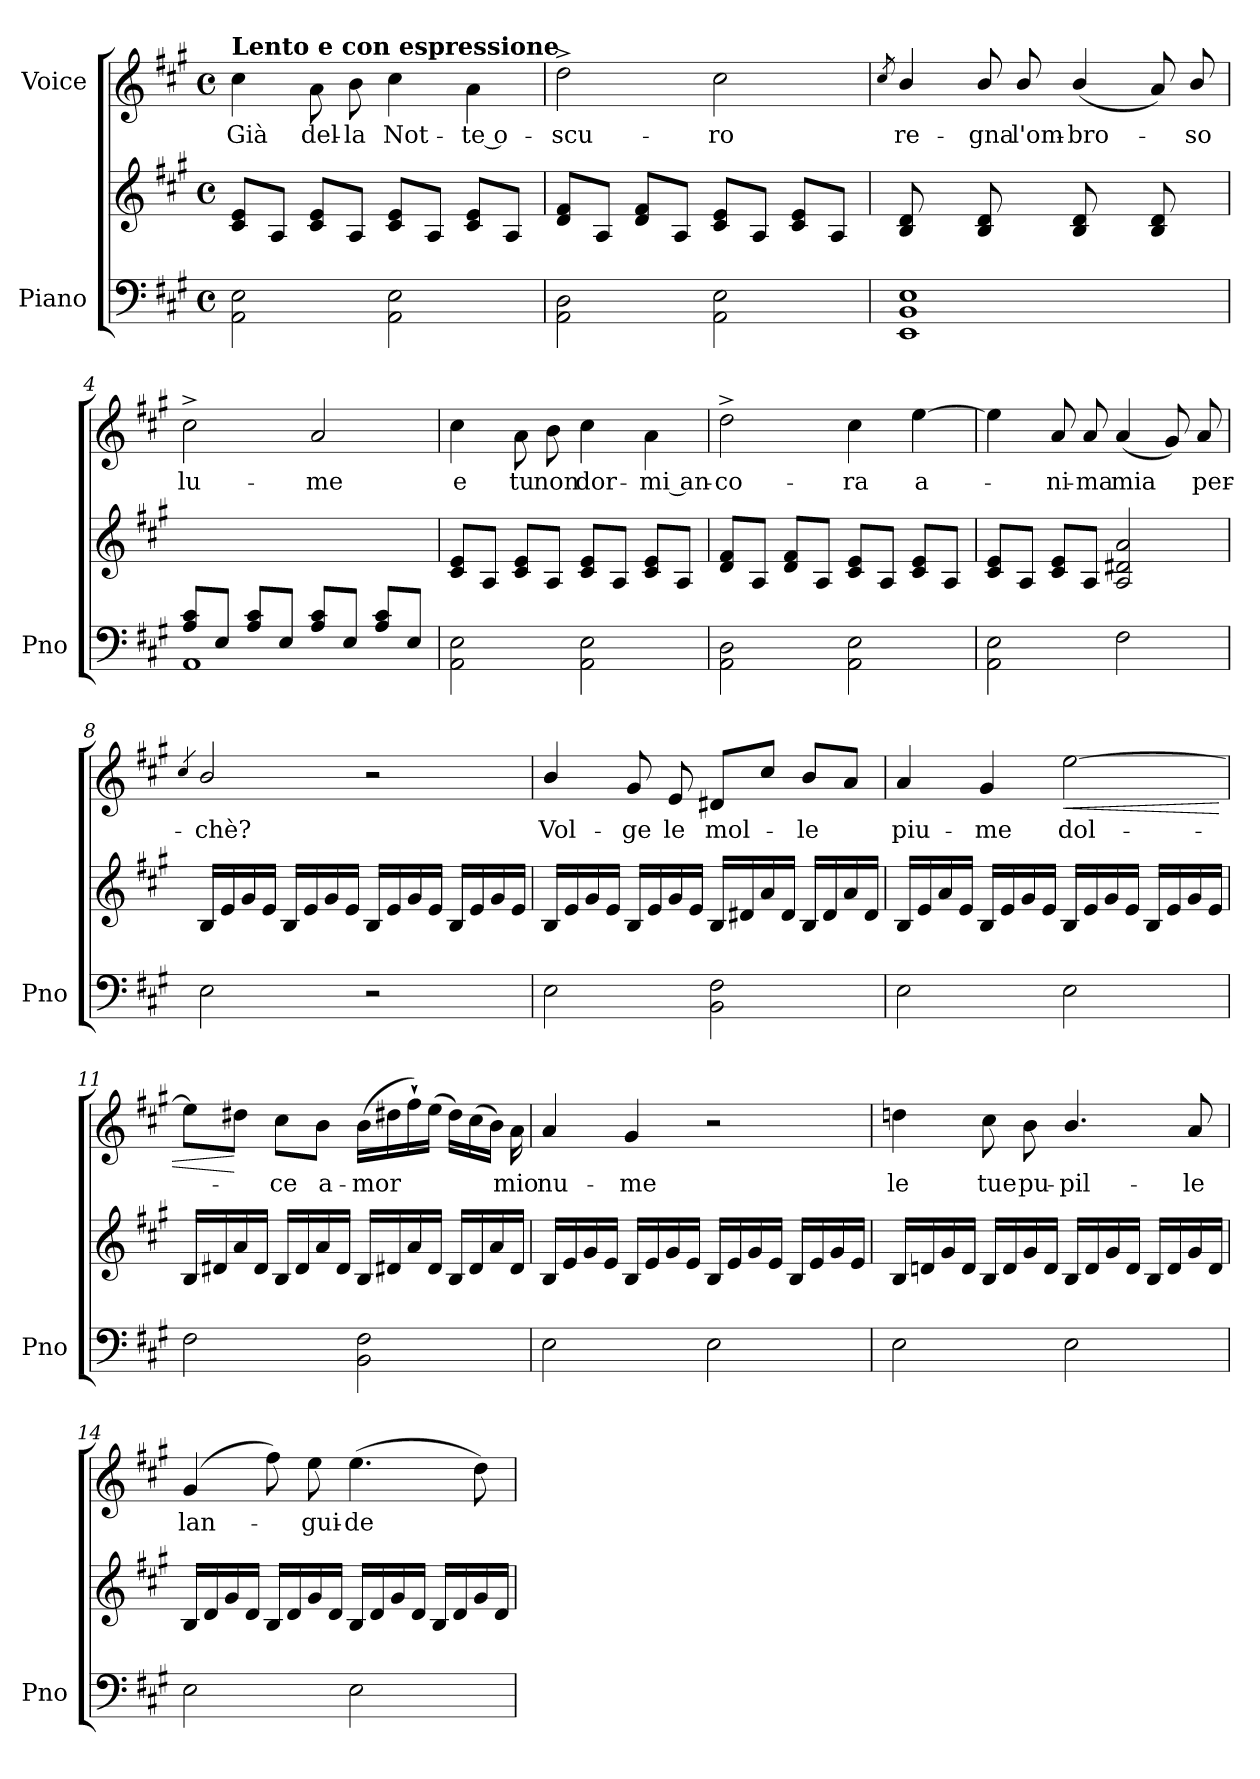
**kern	**kern	**kern	**text	**dynam
*part2	*part2	*part1	*part1	*part1
*staff3	*staff2	*staff1	*staff1	*staff1
*I"Piano	*	*I"Voice	*	*
*I'Pno	*	*	*	*
*clefF4	*clefG2	*clefG2	*	*
*k[f#c#g#]	*k[f#c#g#]	*k[f#c#g#]	*	*
*M4/4	*M4/4	*M4/4	*	*
*met(c)	*met(c)	*met(c)	*	*
=1	=1	=1	=1	=1
!	!	!LO:TX:a:B:t=Lento e con espressione	!	!
!	!	!	!LO:LY:b	!
2AA\ 2E\	8c#/ 8e/L	4cc#\	Già	.
.	8A/J	.	.	.
!	!	!	!LO:LY:b	!
.	8c#/ 8e/L	8a\	del-	.
!	!	!	!LO:LY:b	!
.	8A/J	8b\	-la	.
!	!	!	!LO:LY:b	!
2AA\ 2E\	8c#/ 8e/L	4cc#\	Not-	.
.	8A/J	.	.	.
!	!	!	!LO:LY:b	!
.	8c#/ 8e/L	4a\	-te o-	.
.	8A/J	.	.	.
=2	=2	=2	=2	=2
!	!	!	!LO:LY:b	!
2AA\ 2D\	8d/ 8f#/L	2dd^\	-scu-	.
.	8A/J	.	.	.
.	8d/ 8f#/L	.	.	.
.	8A/J	.	.	.
!	!	!	!LO:LY:b	!
2AA\ 2E\	8c#/ 8e/L	2cc#\	-ro	.
.	8A/J	.	.	.
.	8c#/ 8e/L	.	.	.
.	8A/J	.	.	.
=3	=3	=3	=3	=3
.	.	8qcc#/	.	.
*^	*	*	*	*
!	!	!	!	!LO:LY:b	!
8ryy	1EE 1BB 1E	8B/ 8d/L	4b/	re-	.
8E/J	.	8ryy	.	.	.
!	!	!	!	!LO:LY:b	!
8ryy	.	8B/ 8d/L	8b/	-gna	.
!	!	!	!	!LO:LY:b	!
8E/J	.	8ryy	8b/	l'om-	.
!	!	!	!	!LO:LY:b	!
8ryy	.	8B/ 8d/L	(<4b/	-bro-	.
8E/J	.	8ryy	.	.	.
8ryy	.	8B/ 8d/L	8a/)	.	.
!	!	!	!	!LO:LY:b	!
8E/J	.	8ryy	8b/	-so	.
!!LO:LB:g=z
=4	=4	=4	=4	=4	=4
!	!	!	!	!LO:LY:b	!
8A/ 8c#/L	1AA	1ryy	2cc#^\	lu-	.
8E/J	.	.	.	.	.
8A/ 8c#/L	.	.	.	.	.
8E/J	.	.	.	.	.
!	!	!	!	!LO:LY:b	!
8A/ 8c#/L	.	.	2a/	-me	.
8E/J	.	.	.	.	.
8A/ 8c#/L	.	.	.	.	.
8E/J	.	.	.	.	.
*v	*v	*	*	*	*
=5	=5	=5	=5	=5
!	!	!	!LO:LY:b	!
2AA\ 2E\	8c#/ 8e/L	4cc#\	e	.
.	8A/J	.	.	.
!	!	!	!LO:LY:b	!
.	8c#/ 8e/L	8a\	tu	.
!	!	!	!LO:LY:b	!
.	8A/J	8b\	non	.
!	!	!	!LO:LY:b	!
2AA\ 2E\	8c#/ 8e/L	4cc#\	dor-	.
.	8A/J	.	.	.
!	!	!	!LO:LY:b	!
.	8c#/ 8e/L	4a\	-mi an-	.
.	8A/J	.	.	.
=6	=6	=6	=6	=6
!	!	!	!LO:LY:b	!
2AA\ 2D\	8d/ 8f#/L	2dd^\	-co-	.
.	8A/J	.	.	.
.	8d/ 8f#/L	.	.	.
.	8A/J	.	.	.
!	!	!	!LO:LY:b	!
2AA\ 2E\	8c#/ 8e/L	4cc#\	-ra	.
.	8A/J	.	.	.
!	!	!	!LO:LY:b	!
.	8c#/ 8e/L	[4ee\	a-	.
.	8A/J	.	.	.
=7	=7	=7	=7	=7
2AA\ 2E\	8c#/ 8e/L	4ee\]	.	.
.	8A/J	.	.	.
!	!	!	!LO:LY:b	!
.	8c#/ 8e/L	8a/	-ni-	.
!	!	!	!LO:LY:b	!
.	8A/J	8a/	-ma	.
!	!	!	!LO:LY:b	!
2F#\	2A/ 2d#X/ 2a/	(<4a/	mia	.
.	.	8g#/)	.	.
!	!	!	!LO:LY:b	!
.	.	8a/	per-	.
!!LO:LB:g=z
=8	=8	=8	=8	=8
.	.	4qcc#/	.	.
!	!	!	!LO:LY:b	!
2E\	16B/LL	2b/	-chè?	.
.	16e/	.	.	.
.	16g#/	.	.	.
.	16e/JJ	.	.	.
.	16B/LL	.	.	.
.	16e/	.	.	.
.	16g#/	.	.	.
.	16e/JJ	.	.	.
2r	16B/LL	2r	.	.
.	16e/	.	.	.
.	16g#/	.	.	.
.	16e/JJ	.	.	.
.	16B/LL	.	.	.
.	16e/	.	.	.
.	16g#/	.	.	.
.	16e/JJ	.	.	.
=9	=9	=9	=9	=9
!	!	!	!LO:LY:b	!
2E\	16B/LL	4b/	Vol-	.
.	16e/	.	.	.
.	16g#/	.	.	.
.	16e/JJ	.	.	.
!	!	!	!LO:LY:b	!
.	16B/LL	8g#/	-ge	.
.	16e/	.	.	.
!	!	!	!LO:LY:b	!
.	16g#/	8e/	le	.
.	16e/JJ	.	.	.
!	!	!	!LO:LY:b	!
2BB\ 2F#\	16B/LL	8d#X/L	mol-	.
.	16d#X/	.	.	.
.	16a/	8cc#/J	.	.
.	16d#/JJ	.	.	.
!	!	!	!LO:LY:b	!
.	16B/LL	8b/L	-le	.
.	16d#/	.	.	.
.	16a/	8a/J	.	.
.	16d#/JJ	.	.	.
=10	=10	=10	=10	=10
!	!	!	!LO:LY:b	!
2E\	16B/LL	4a/	piu-	.
.	16e/	.	.	.
.	16a/	.	.	.
.	16e/JJ	.	.	.
!	!	!	!LO:LY:b	!
.	16B/LL	4g#/	-me	.
.	16e/	.	.	.
.	16g#/	.	.	.
.	16e/JJ	.	.	.
!	!	!	!LO:LY:b	!LO:HP:b
2E\	16B/LL	[2ee\	dol-	<
.	16e/	.	.	.
.	16g#/	.	.	.
.	16e/JJ	.	.	.
.	16B/LL	.	.	.
.	16e/	.	.	.
.	16g#/	.	.	.
.	16e/JJ	.	.	.
=11	=11	=11	=11	=11
2F#\	16B/LL	8ee\L]	.	.
.	16d#X/	.	.	.
.	16a/	8dd#X\J	.	[
.	16d#/JJ	.	.	.
!	!	!	!LO:LY:b	!
.	16B/LL	8cc#\L	-ce	.
.	16d#/	.	.	.
!	!	!	!LO:LY:b	!
.	16a/	8b\J	a-	.
.	16d#/JJ	.	.	.
!	!	!	!LO:LY:b	!
2BB\ 2F#\	16B/LL	(>16b\LL	-mor	.
.	16d#X/	16dd#X\	.	.
.	16a/	16ff#`\)	.	.
.	16d#/JJ	(>16ee\JJ	.	.
.	16B/LL	16dd#\LL)	.	.
.	16d#/	(>16cc#\	.	.
.	16a/	16b\JJ)	.	.
!	!	!	!LO:LY:b	!
.	16d#/JJ	16a\	mio	.
!!LO:LB:g=z
=12	=12	=12	=12	=12
!	!	!	!LO:LY:b	!
2E\	16B/LL	4a/	nu-	.
.	16e/	.	.	.
.	16g#/	.	.	.
.	16e/JJ	.	.	.
!	!	!	!LO:LY:b	!
.	16B/LL	4g#/	-me	.
.	16e/	.	.	.
.	16g#/	.	.	.
.	16e/JJ	.	.	.
2E\	16B/LL	2r	.	.
.	16e/	.	.	.
.	16g#/	.	.	.
.	16e/JJ	.	.	.
.	16B/LL	.	.	.
.	16e/	.	.	.
.	16g#/	.	.	.
.	16e/JJ	.	.	.
=13	=13	=13	=13	=13
!	!	!	!LO:LY:b	!
2E\	16B/LL	4ddn\	le	.
.	16dn/	.	.	.
.	16g#/	.	.	.
.	16d/JJ	.	.	.
!	!	!	!LO:LY:b	!
.	16B/LL	8cc#\	tue	.
.	16d/	.	.	.
!	!	!	!LO:LY:b	!
.	16g#/	8b\	pu-	.
.	16d/JJ	.	.	.
!	!	!	!LO:LY:b	!
2E\	16B/LL	4.b/	-pil-	.
.	16d/	.	.	.
.	16g#/	.	.	.
.	16d/JJ	.	.	.
.	16B/LL	.	.	.
.	16d/	.	.	.
!	!	!	!LO:LY:b	!
.	16g#/	8a/	-le	.
.	16d/JJ	.	.	.
=14	=14	=14	=14	=14
!	!	!	!LO:LY:b	!
2E\	16B/LL	(>4g#/	lan-	.
.	16d/	.	.	.
.	16g#/	.	.	.
.	16d/JJ	.	.	.
.	16B/LL	8ff#\)	.	.
.	16d/	.	.	.
!	!	!	!LO:LY:b	!
.	16g#/	8ee\	-gui-	.
.	16d/JJ	.	.	.
!	!	!	!LO:LY:b	!
2E\	16B/LL	(>4.ee\	-de	.
.	16d/	.	.	.
.	16g#/	.	.	.
.	16d/JJ	.	.	.
.	16B/LL	.	.	.
.	16d/	.	.	.
.	16g#/	8dd\)	.	.
.	16d/JJ	.	.	.
=	=	=	=	=
*-	*-	*-	*-	*-
